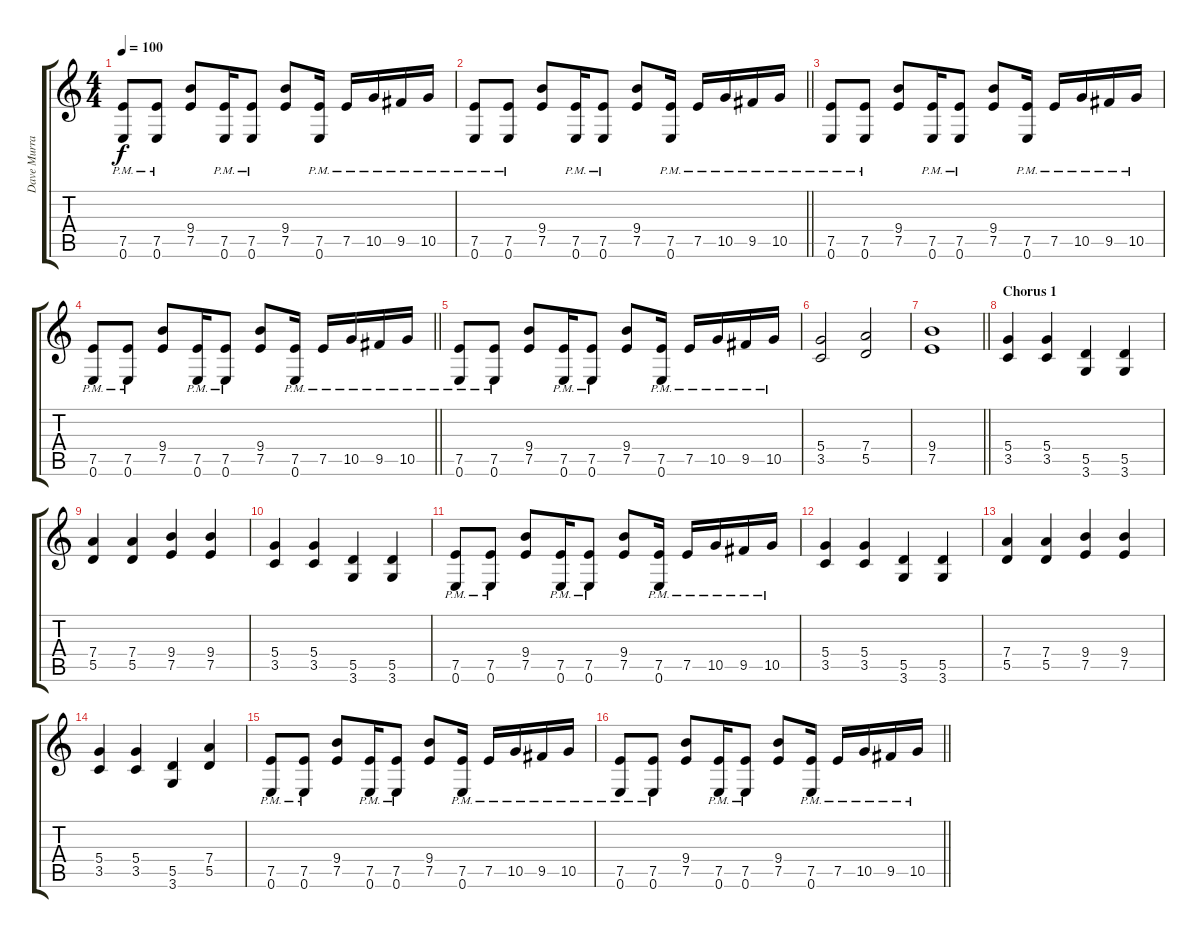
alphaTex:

\track ("Dave Murray" "Dave Murra") {instrument overdrivenguitar}
\staff {score tabs}
\tuning (E4 B3 G3 D3 A2 E2) {hide}
\ts (4 4)
\tempo 100
\clef g2
\ks c
(7.5{pm} 0.6{pm}).8{dy f} (7.5{pm} 0.6{pm}).8 (9.4 7.5).8 (7.5{pm} 0.6{pm}).16 (7.5{pm} 0.6{pm}).8 (9.4 7.5).8 (7.5{pm} 0.6{pm}).16 7.5{pm}.16 10.5{pm}.16 9.5{pm}.16 10.5{pm}.16 |
\barLineRight lightlight
(7.5{pm} 0.6{pm}).8 (7.5{pm} 0.6{pm}).8 (9.4 7.5).8 (7.5{pm} 0.6{pm}).16 (7.5{pm} 0.6{pm}).8 (9.4 7.5).8 (7.5{pm} 0.6{pm}).16 7.5{pm}.16 10.5{pm}.16 9.5{pm}.16 10.5{pm}.16 |
(7.5{pm} 0.6{pm}).8 (7.5{pm} 0.6{pm}).8 (9.4 7.5).8 (7.5{pm} 0.6{pm}).16 (7.5{pm} 0.6{pm}).8 (9.4 7.5).8 (7.5{pm} 0.6{pm}).16 7.5{pm}.16 10.5{pm}.16 9.5{pm}.16 10.5{pm}.16 |
\barLineRight lightlight
(7.5{pm} 0.6{pm}).8 (7.5{pm} 0.6{pm}).8 (9.4 7.5).8 (7.5{pm} 0.6{pm}).16 (7.5{pm} 0.6{pm}).8 (9.4 7.5).8 (7.5{pm} 0.6{pm}).16 7.5{pm}.16 10.5{pm}.16 9.5{pm}.16 10.5{pm}.16 |
(7.5{pm} 0.6{pm}).8 (7.5{pm} 0.6{pm}).8 (9.4 7.5).8 (7.5{pm} 0.6{pm}).16 (7.5{pm} 0.6{pm}).8 (9.4 7.5).8 (7.5{pm} 0.6{pm}).16 7.5{pm}.16 10.5{pm}.16 9.5{pm}.16 10.5{pm}.16 |
(5.4 3.5).2 (7.4 5.5).2 |
\barLineRight lightlight
(9.4 7.5).1 |
\section ("" "Chorus 1")
(5.4 3.5).4 (5.4 3.5).4 (5.5 3.6).4 (5.5 3.6).4 |
(7.4 5.5).4 (7.4 5.5).4 (9.4 7.5).4 (9.4 7.5).4 |
(5.4 3.5).4 (5.4 3.5).4 (5.5 3.6).4 (5.5 3.6).4 |
(7.5{pm} 0.6{pm}).8 (7.5{pm} 0.6{pm}).8 (9.4 7.5).8 (7.5{pm} 0.6{pm}).16 (7.5{pm} 0.6{pm}).8 (9.4 7.5).8 (7.5{pm} 0.6{pm}).16 7.5{pm}.16 10.5{pm}.16 9.5{pm}.16 10.5{pm}.16 |
(5.4 3.5).4 (5.4 3.5).4 (5.5 3.6).4 (5.5 3.6).4 |
(7.4 5.5).4 (7.4 5.5).4 (9.4 7.5).4 (9.4 7.5).4 |
(5.4 3.5).4 (5.4 3.5).4 (5.5 3.6).4 (7.4 5.5).4 |
(7.5{pm} 0.6{pm}).8 (7.5{pm} 0.6{pm}).8 (9.4 7.5).8 (7.5{pm} 0.6{pm}).16 (7.5{pm} 0.6{pm}).8 (9.4 7.5).8 (7.5{pm} 0.6{pm}).16 7.5{pm}.16 10.5{pm}.16 9.5{pm}.16 10.5{pm}.16 |
\barLineRight lightlight
(7.5{pm} 0.6{pm}).8 (7.5{pm} 0.6{pm}).8 (9.4 7.5).8 (7.5{pm} 0.6{pm}).16 (7.5{pm} 0.6{pm}).8 (9.4 7.5).8 (7.5{pm} 0.6{pm}).16 7.5{pm}.16 10.5{pm}.16 9.5{pm}.16 10.5{pm}.16
